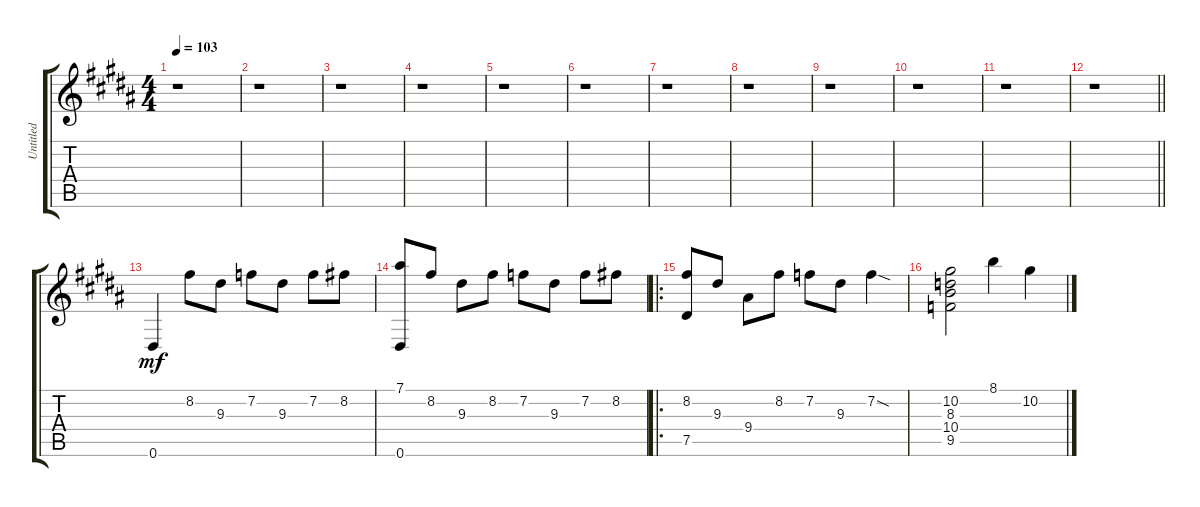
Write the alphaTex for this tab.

\track ("Untitled" "Untitled") {instrument acousticguitarnylon}
\staff {score tabs}
\tuning (Eb4 Bb3 Gb3 Db3 Ab2 Eb2) {hide}
\ts (4 4)
\tempo 103
\clef g2
\ks g#minor
r.1{dy mf} |
\ks b
r.1 |
\ks g#minor
r.1 |
r.1 |
\ks b
r.1 |
\ks g#minor
r.1 |
r.1 |
\ks b
r.1 |
\ks g#minor
r.1 |
\ks b
r.1 |
\ks g#minor
r.1 |
\barLineRight lightlight
r.1 |
\ks b
0.6.4 8.2.8 9.3.8 7.2.8 9.3.8 7.2.8 8.2.8 |
\ks g#minor
(7.1 0.6).8 8.2.8 9.3.8 8.2.8 7.2.8 9.3.8 7.2.8 8.2.8 |
\ro
(8.2 7.5).8 9.3.8 9.4.8 8.2.8 7.2.8 9.3.8 7.2{sod}.4 |
\ks b
(10.2 8.3 10.4 9.5).2 8.1.4 10.2.4
